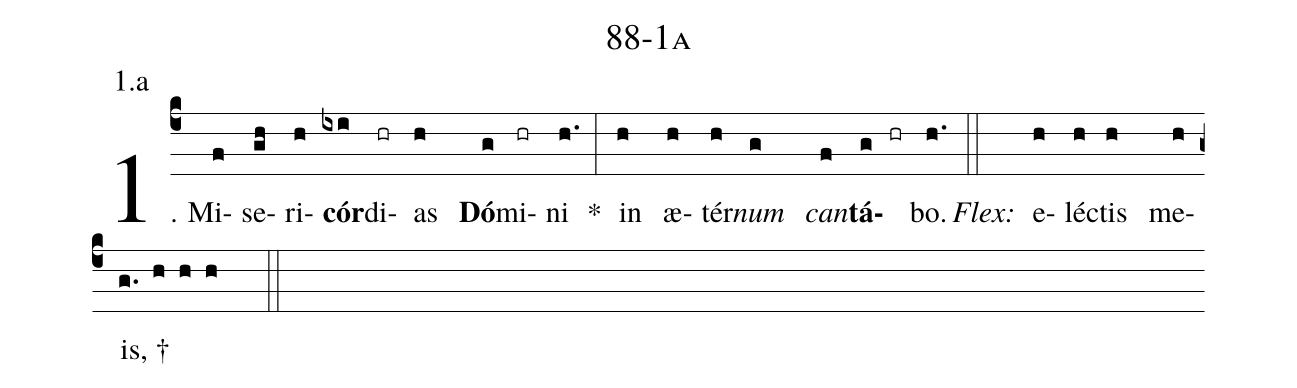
name: 88-1a;
annotation: 1.a;
%%
(c4)1. Mi(f)se(gh)ri(h)<b>cór</b>(ixi)di(hr)as(h) <b>Dó</b>(g)mi(hr)ni(h.) *(:) in(h) æ(h)tér(h)<i>num</i>(g) <i>can</i>(f)<b>tá</b>(g hr)bo.(h.) (::)
<i>Flex:</i>()  e(h)léc(h)tis(h) me(h)is, †(g. h h h  ::)
